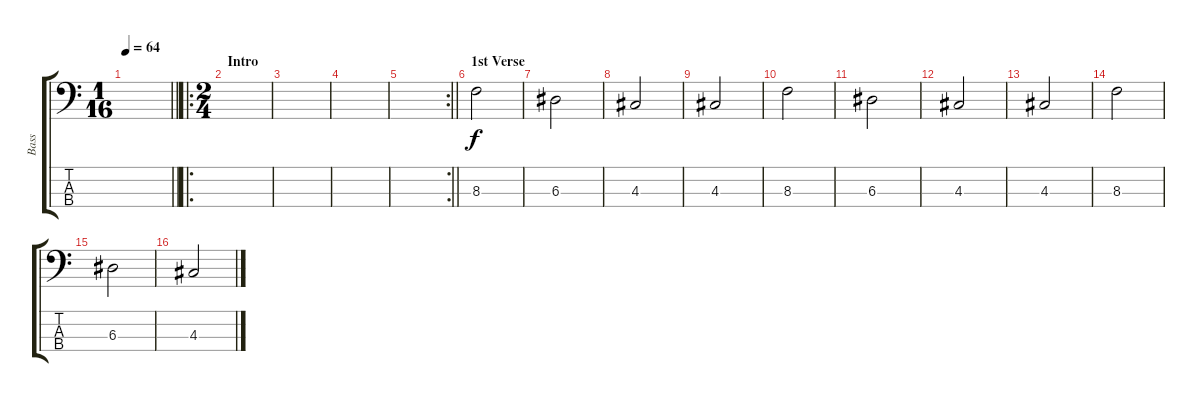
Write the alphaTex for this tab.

\track ("Bass" "Bass") {instrument electricbassfinger}
\staff {score tabs}
\tuning (G2 D2 A1 E1) {hide}
\ts (1 16)
\tempo 64
\clef f4
\barLineRight lightlight
\ks c
|
\ro
\ts (2 4)
\section ("" "Intro")
|
|
|
\rc 2
\barLineRight lightlight
|
\section ("" "1st Verse")
8.3.2 |
6.3.2 |
4.3.2 |
4.3.2 |
8.3.2 |
6.3.2 |
4.3.2 |
4.3.2 |
8.3.2 |
6.3.2 |
4.3.2
